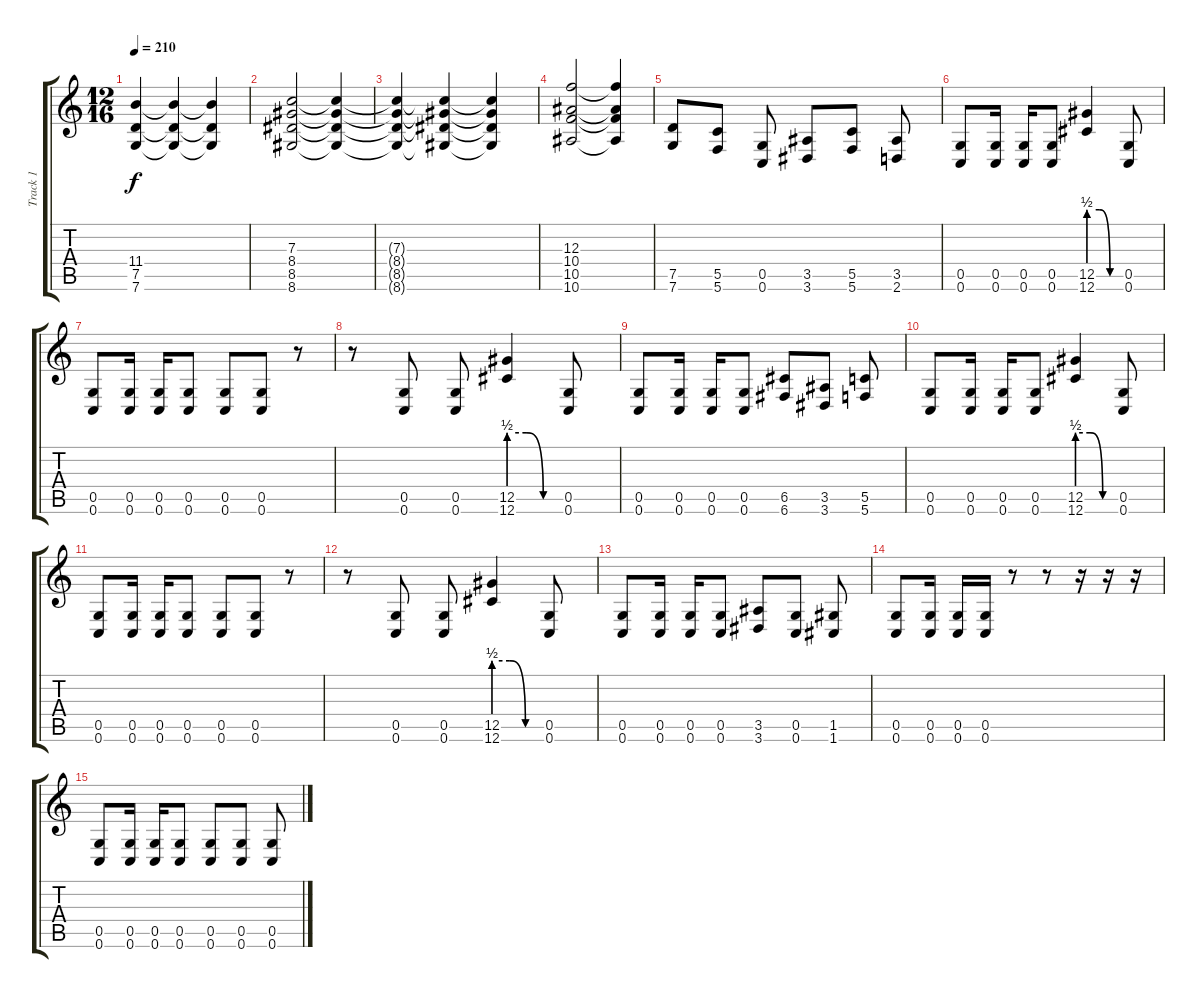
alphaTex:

\track ("Track 1" "Track 1") {instrument overdrivenguitar}
\staff {score tabs}
\tuning (D4 A3 F3 C3 G2 C2) {hide}
\ts (12 16)
\tempo 210
\clef g2
\ks c
(11.4{t} 7.5{t} 7.6{t}).4{dy f} (11.4{t} 7.5{t} 7.6{t}).4 (11.4{t} 7.5{t} 7.6{t}).4 |
(7.3 8.4 8.5 8.6).2 (7.3{t} 8.4{t} 8.5{t} 8.6{t}).4 |
(7.3{t} 8.4{t} 8.5{t} 8.6{t}).4 (7.3{t} 8.4{t} 8.5{t} 8.6{t}).4 (7.3{t} 8.4{t} 8.5{t} 8.6{t}).4 |
(12.3 10.4 10.5 10.6).2 (12.3{t} 10.4{t} 10.5{t} 10.6{t}).4 |
(7.5 7.6).8 (5.5 5.6).8 (0.5 0.6).8 (3.5 3.6).8 (5.5 5.6).8 (3.5 2.6).8 |
(0.5 0.6).8 (0.5 0.6).16 (0.5 0.6).16 (0.5 0.6).8 (12.5{be (custom 0 2 20 2 40 0 60 0)} 12.6{be (custom 0 2 20 2 40 0 60 0)}).4 (0.5 0.6).8 |
(0.5 0.6).8 (0.5 0.6).16 (0.5 0.6).16 (0.5 0.6).8 (0.5 0.6).8 (0.5 0.6).8 r.8 |
r.8 (0.5 0.6).8 (0.5 0.6).8 (12.5{be (custom 0 2 20 2 40 0 60 0)} 12.6{be (custom 0 2 20 2 40 0 60 0)}).4 (0.5 0.6).8 |
(0.5 0.6).8 (0.5 0.6).16 (0.5 0.6).16 (0.5 0.6).8 (6.5 6.6).8 (3.5 3.6).8 (5.5 5.6).8 |
(0.5 0.6).8 (0.5 0.6).16 (0.5 0.6).16 (0.5 0.6).8 (12.5{be (custom 0 2 20 2 40 0 60 0)} 12.6{be (custom 0 2 20 2 40 0 60 0)}).4 (0.5 0.6).8 |
(0.5 0.6).8 (0.5 0.6).16 (0.5 0.6).16 (0.5 0.6).8 (0.5 0.6).8 (0.5 0.6).8 r.8 |
r.8 (0.5 0.6).8 (0.5 0.6).8 (12.5{be (custom 0 2 20 2 40 0 60 0)} 12.6{be (custom 0 2 20 2 40 0 60 0)}).4 (0.5 0.6).8 |
(0.5 0.6).8 (0.5 0.6).16 (0.5 0.6).16 (0.5 0.6).8 (3.5 3.6).8 (0.5 0.6).8 (1.5 1.6).8 |
(0.5 0.6).8 (0.5 0.6).16 (0.5 0.6).16 (0.5 0.6).16 r.8 r.8 r.16 r.16 r.16 |
(0.5 0.6).8 (0.5 0.6).16 (0.5 0.6).16 (0.5 0.6).8 (0.5 0.6).8 (0.5 0.6).8 (0.5 0.6).8
